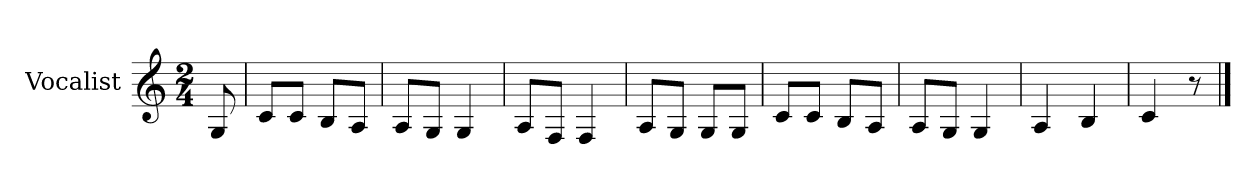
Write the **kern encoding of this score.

**kern
*part1
*staff1
*I"Vocalist
*k[]
*C:
*M2/4
=
8G
=1
8cL
8cJ
8BL
8AJ
=2
8AL
8GJ
4G
=3
8AL
8FJ
4F
=4
8AL
8GJ
8GL
8GJ
=5
8cL
8cJ
8BL
8AJ
=6
8AL
8GJ
4G
=7
4A
4B
=8
4c
8r
==
*-
